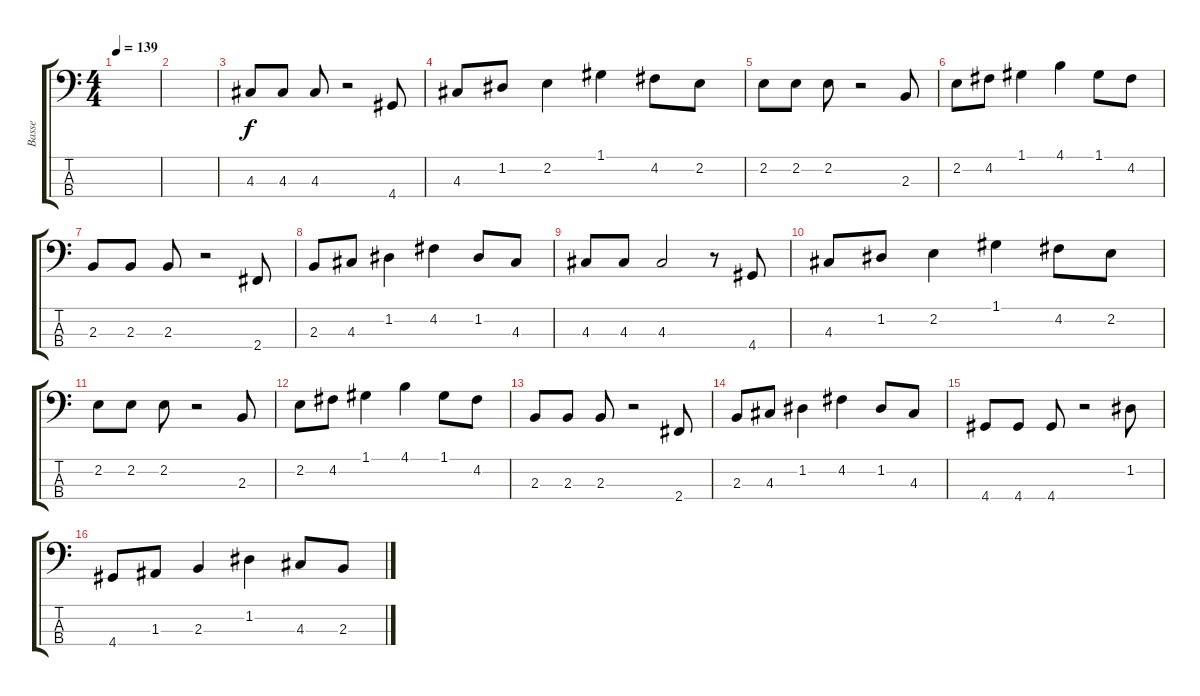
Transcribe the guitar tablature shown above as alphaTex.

\track ("Basse" "Basse") {instrument electricbassfinger}
\staff {score tabs}
\tuning (G2 D2 A1 E1) {hide}
\ts (4 4)
\tempo 139
\clef f4
\ks c
|
|
4.3.8 4.3.8 4.3.8 r.2 4.4.8 |
4.3.8 1.2.8 2.2.4 1.1.4 4.2.8 2.2.8 |
2.2.8 2.2.8 2.2.8 r.2 2.3.8 |
2.2.8 4.2.8 1.1.4 4.1.4 1.1.8 4.2.8 |
2.3.8 2.3.8 2.3.8 r.2 2.4.8 |
2.3.8 4.3.8 1.2.4 4.2.4 1.2.8 4.3.8 |
4.3.8 4.3.8 4.3.2 r.8 4.4.8 |
4.3.8 1.2.8 2.2.4 1.1.4 4.2.8 2.2.8 |
2.2.8 2.2.8 2.2.8 r.2 2.3.8 |
2.2.8 4.2.8 1.1.4 4.1.4 1.1.8 4.2.8 |
2.3.8 2.3.8 2.3.8 r.2 2.4.8 |
2.3.8 4.3.8 1.2.4 4.2.4 1.2.8 4.3.8 |
4.4.8 4.4.8 4.4.8 r.2 1.2.8 |
4.4.8 1.3.8 2.3.4 1.2.4 4.3.8 2.3.8
